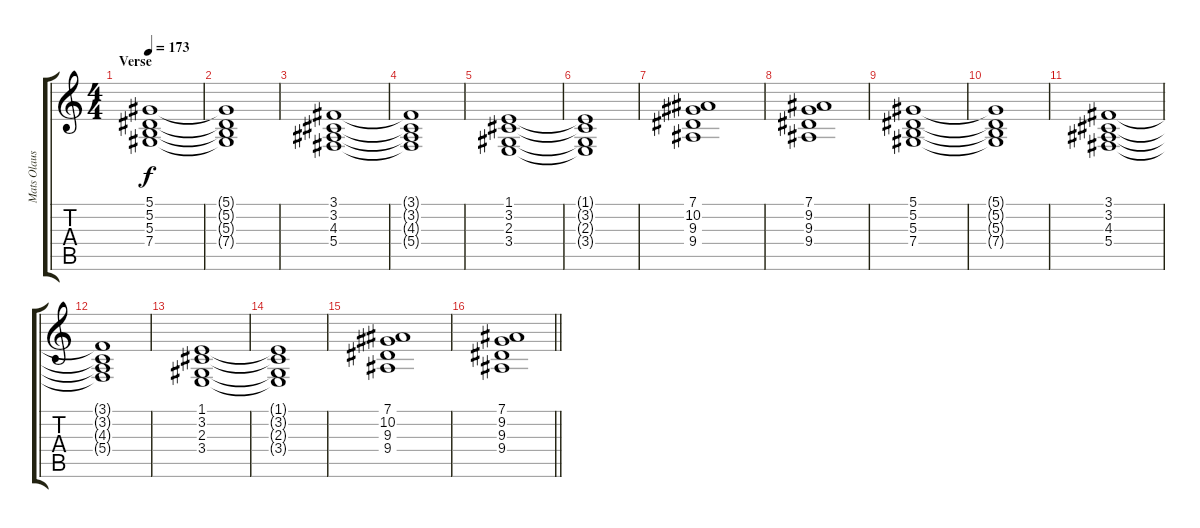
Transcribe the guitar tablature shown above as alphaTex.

\track ("Mats Olausson" "Mats Olaus") {instrument stringensemble1}
\staff {score tabs}
\tuning (Eb4 Bb3 Gb3 Db3 Ab2 Eb2) {hide}
\ts (4 4)
\section ("" "Verse")
\tempo 173
\clef g2
\ks c
(5.1 5.2 5.3 7.4).1{dy f} |
(5.1{t} 5.2{t} 5.3{t} 7.4{t}).1 |
(3.1 3.2 4.3 5.4).1 |
(3.1{t} 3.2{t} 4.3{t} 5.4{t}).1 |
(1.1 3.2 2.3 3.4).1 |
(1.1{t} 3.2{t} 2.3{t} 3.4{t}).1 |
(7.1 10.2 9.3 9.4).1 |
(7.1 9.2 9.3 9.4).1 |
(5.1 5.2 5.3 7.4).1 |
(5.1{t} 5.2{t} 5.3{t} 7.4{t}).1 |
(3.1 3.2 4.3 5.4).1 |
(3.1{t} 3.2{t} 4.3{t} 5.4{t}).1 |
(1.1 3.2 2.3 3.4).1 |
(1.1{t} 3.2{t} 2.3{t} 3.4{t}).1 |
(7.1 10.2 9.3 9.4).1 |
\barLineRight lightlight
(7.1 9.2 9.3 9.4).1
